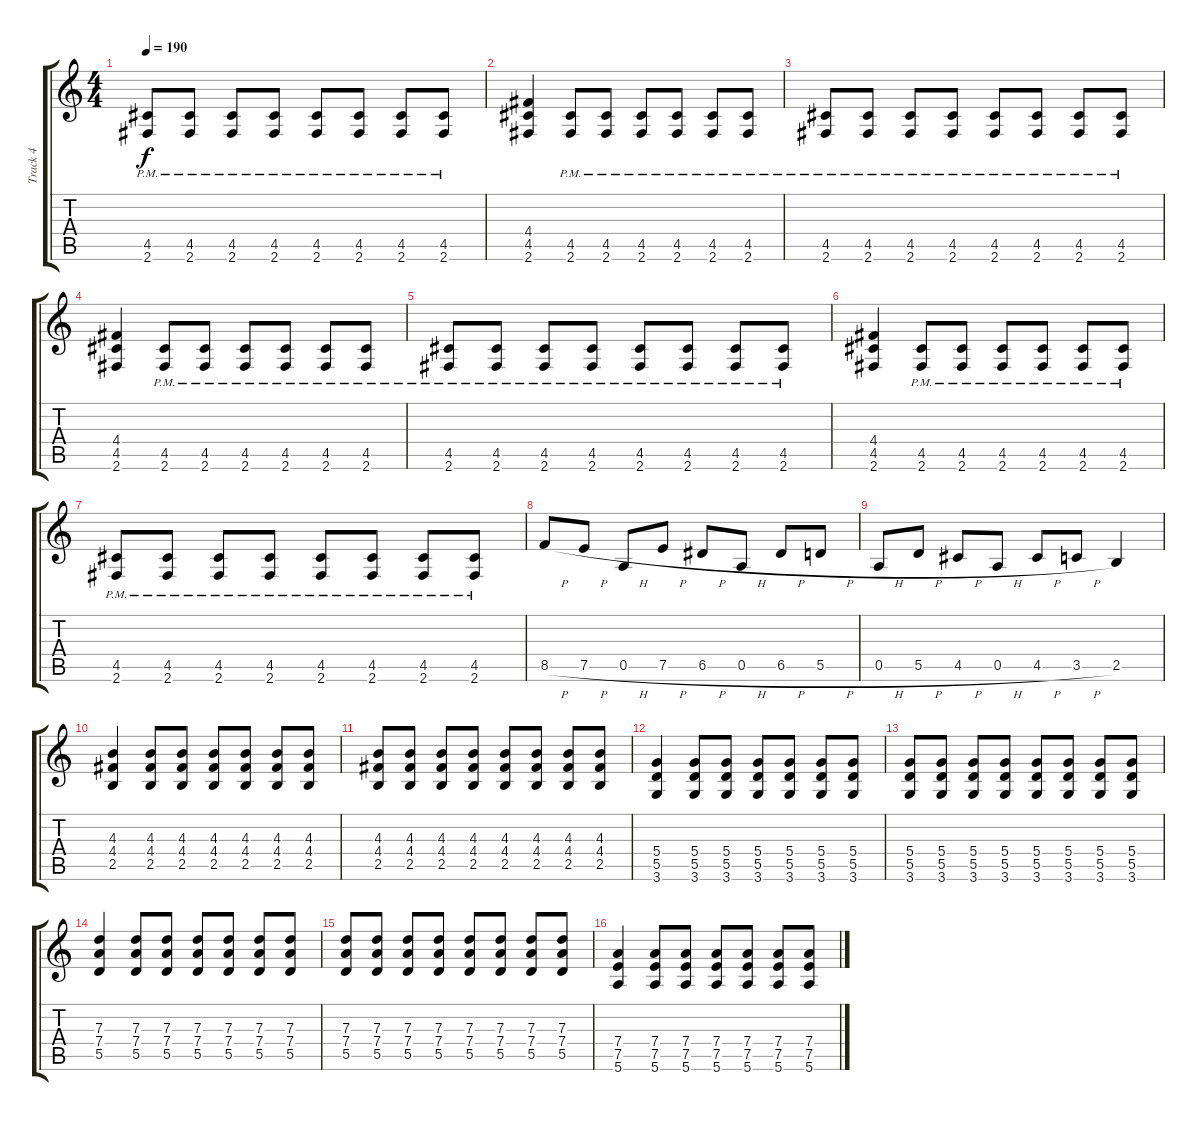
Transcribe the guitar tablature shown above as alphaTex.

\track ("Track 4" "Track 4") {instrument distortionguitar}
\staff {score tabs}
\tuning (E4 B3 G3 D3 A2 E2) {hide}
\ts (4 4)
\tempo 190
\clef g2
\ks c
(4.5{pm} 2.6).8{dy f} (4.5{pm} 2.6).8 (4.5{pm} 2.6).8 (4.5{pm} 2.6).8 (4.5{pm} 2.6).8 (4.5{pm} 2.6).8 (4.5{pm} 2.6).8 (4.5{pm} 2.6).8 |
(4.4 4.5 2.6).4 (4.5{pm} 2.6).8 (4.5{pm} 2.6).8 (4.5{pm} 2.6).8 (4.5{pm} 2.6).8 (4.5{pm} 2.6).8 (4.5{pm} 2.6).8 |
(4.5{pm} 2.6).8 (4.5{pm} 2.6).8 (4.5{pm} 2.6).8 (4.5{pm} 2.6).8 (4.5{pm} 2.6).8 (4.5{pm} 2.6).8 (4.5{pm} 2.6).8 (4.5{pm} 2.6).8 |
(4.4 4.5 2.6).4 (4.5{pm} 2.6).8 (4.5{pm} 2.6).8 (4.5{pm} 2.6).8 (4.5{pm} 2.6).8 (4.5{pm} 2.6).8 (4.5{pm} 2.6).8 |
(4.5{pm} 2.6).8 (4.5{pm} 2.6).8 (4.5{pm} 2.6).8 (4.5{pm} 2.6).8 (4.5{pm} 2.6).8 (4.5{pm} 2.6).8 (4.5{pm} 2.6).8 (4.5{pm} 2.6).8 |
(4.4 4.5 2.6).4 (4.5{pm} 2.6).8 (4.5{pm} 2.6).8 (4.5{pm} 2.6).8 (4.5{pm} 2.6).8 (4.5{pm} 2.6).8 (4.5{pm} 2.6).8 |
(4.5{pm} 2.6).8 (4.5{pm} 2.6).8 (4.5{pm} 2.6).8 (4.5{pm} 2.6).8 (4.5{pm} 2.6).8 (4.5{pm} 2.6).8 (4.5{pm} 2.6).8 (4.5{pm} 2.6).8 |
8.5{h}.8 7.5{h}.8 0.5{h}.8 7.5{h}.8 6.5{h}.8 0.5{h}.8 6.5{h}.8 5.5{h}.8 |
0.5{h}.8 5.5{h}.8 4.5{h}.8 0.5{h}.8 4.5{h}.8 3.5{h}.8 2.5.4 |
(4.3 4.4 2.5).4 (4.3 4.4 2.5).8 (4.3 4.4 2.5).8 (4.3 4.4 2.5).8 (4.3 4.4 2.5).8 (4.3 4.4 2.5).8 (4.3 4.4 2.5).8 |
(4.3 4.4 2.5).8 (4.3 4.4 2.5).8 (4.3 4.4 2.5).8 (4.3 4.4 2.5).8 (4.3 4.4 2.5).8 (4.3 4.4 2.5).8 (4.3 4.4 2.5).8 (4.3 4.4 2.5).8 |
(5.4 5.5 3.6).4 (5.4 5.5 3.6).8 (5.4 5.5 3.6).8 (5.4 5.5 3.6).8 (5.4 5.5 3.6).8 (5.4 5.5 3.6).8 (5.4 5.5 3.6).8 |
(5.4 5.5 3.6).8 (5.4 5.5 3.6).8 (5.4 5.5 3.6).8 (5.4 5.5 3.6).8 (5.4 5.5 3.6).8 (5.4 5.5 3.6).8 (5.4 5.5 3.6).8 (5.4 5.5 3.6).8 |
(7.3 7.4 5.5).4 (7.3 7.4 5.5).8 (7.3 7.4 5.5).8 (7.3 7.4 5.5).8 (7.3 7.4 5.5).8 (7.3 7.4 5.5).8 (7.3 7.4 5.5).8 |
(7.3 7.4 5.5).8 (7.3 7.4 5.5).8 (7.3 7.4 5.5).8 (7.3 7.4 5.5).8 (7.3 7.4 5.5).8 (7.3 7.4 5.5).8 (7.3 7.4 5.5).8 (7.3 7.4 5.5).8 |
(7.4 7.5 5.6).4 (7.4 7.5 5.6).8 (7.4 7.5 5.6).8 (7.4 7.5 5.6).8 (7.4 7.5 5.6).8 (7.4 7.5 5.6).8 (7.4 7.5 5.6).8
